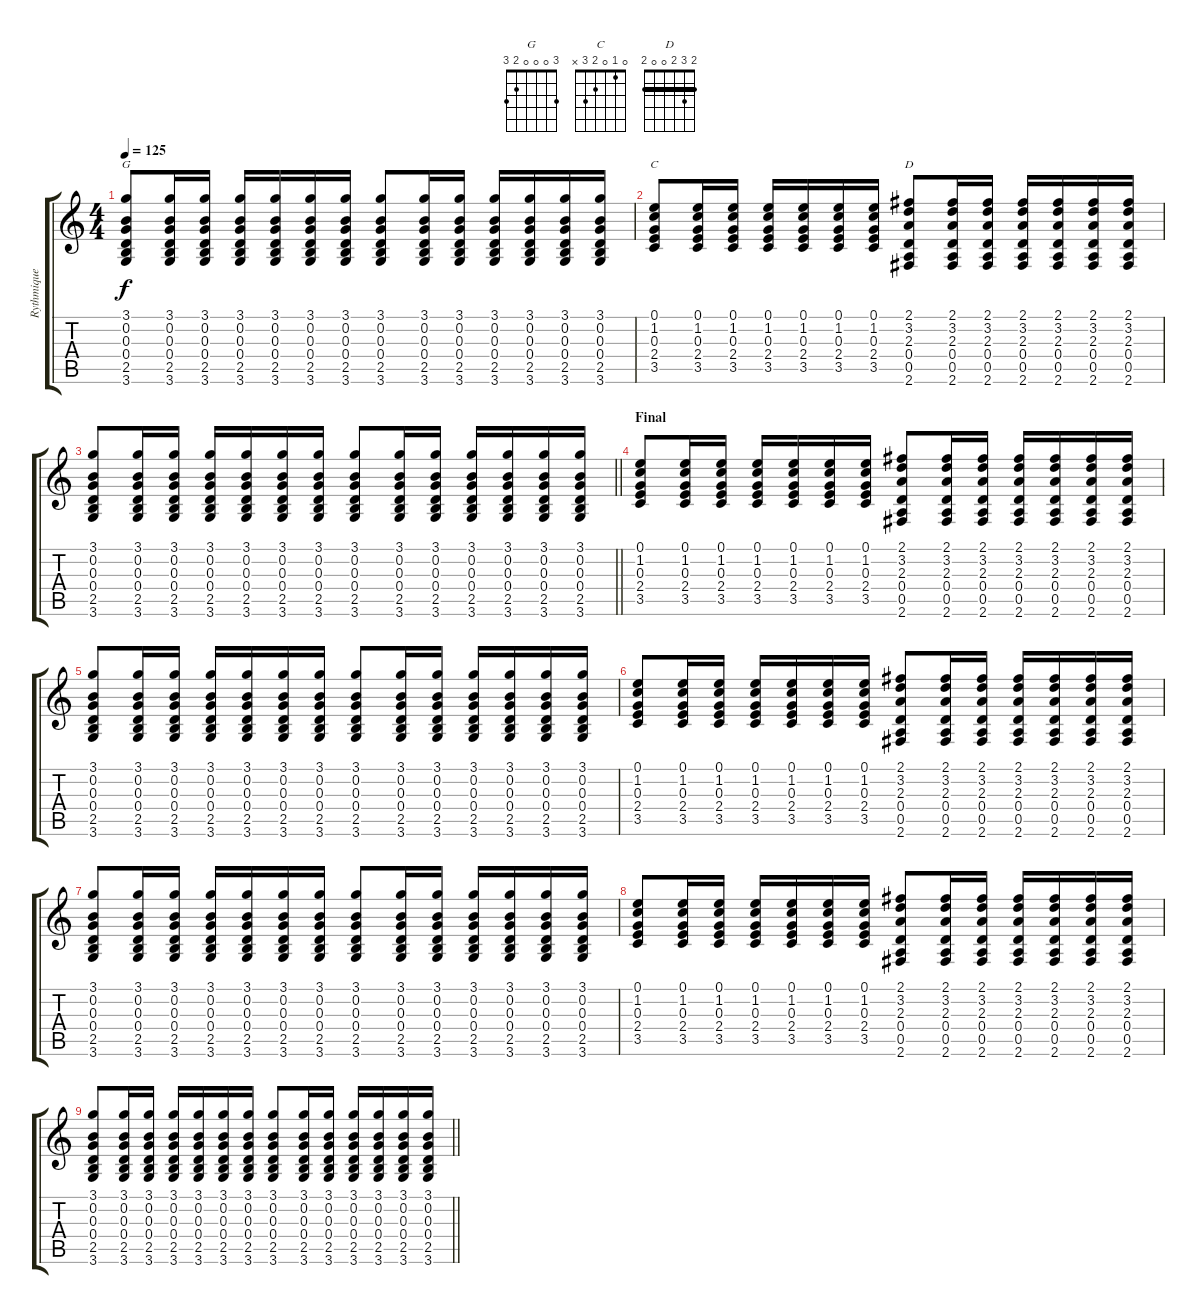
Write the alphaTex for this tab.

\track ("Rythmique" "Rythmique") {instrument acousticguitarsteel}
\staff {score tabs}
\tuning (E4 B3 G3 D3 A2 E2) {hide}
\chord ("G" 3 0 0 0 2 3)
\chord ("C" 0 1 0 2 3 x)
\chord ("D" 2 3 2 0 0 2) {barre 2}
\ts (4 4)
\tempo 125
\clef g2
\ks c
(3.1 0.2 0.3 0.4 2.5 3.6).8{ch "G" dy f} (3.1 0.2 0.3 0.4 2.5 3.6).16 (3.1 0.2 0.3 0.4 2.5 3.6).16 (3.1 0.2 0.3 0.4 2.5 3.6).16 (3.1 0.2 0.3 0.4 2.5 3.6).16 (3.1 0.2 0.3 0.4 2.5 3.6).16 (3.1 0.2 0.3 0.4 2.5 3.6).16 (3.1 0.2 0.3 0.4 2.5 3.6).8 (3.1 0.2 0.3 0.4 2.5 3.6).16 (3.1 0.2 0.3 0.4 2.5 3.6).16 (3.1 0.2 0.3 0.4 2.5 3.6).16 (3.1 0.2 0.3 0.4 2.5 3.6).16 (3.1 0.2 0.3 0.4 2.5 3.6).16 (3.1 0.2 0.3 0.4 2.5 3.6).16 |
(0.1 1.2 0.3 2.4 3.5).8{ch "C"} (0.1 1.2 0.3 2.4 3.5).16 (0.1 1.2 0.3 2.4 3.5).16 (0.1 1.2 0.3 2.4 3.5).16 (0.1 1.2 0.3 2.4 3.5).16 (0.1 1.2 0.3 2.4 3.5).16 (0.1 1.2 0.3 2.4 3.5).16 (2.1 3.2 2.3 0.4 0.5 2.6).8{ch "D"} (2.1 3.2 2.3 0.4 0.5 2.6).16 (2.1 3.2 2.3 0.4 0.5 2.6).16 (2.1 3.2 2.3 0.4 0.5 2.6).16 (2.1 3.2 2.3 0.4 0.5 2.6).16 (2.1 3.2 2.3 0.4 0.5 2.6).16 (2.1 3.2 2.3 0.4 0.5 2.6).16 |
\barLineRight lightlight
(3.1 0.2 0.3 0.4 2.5 3.6).8 (3.1 0.2 0.3 0.4 2.5 3.6).16 (3.1 0.2 0.3 0.4 2.5 3.6).16 (3.1 0.2 0.3 0.4 2.5 3.6).16 (3.1 0.2 0.3 0.4 2.5 3.6).16 (3.1 0.2 0.3 0.4 2.5 3.6).16 (3.1 0.2 0.3 0.4 2.5 3.6).16 (3.1 0.2 0.3 0.4 2.5 3.6).8 (3.1 0.2 0.3 0.4 2.5 3.6).16 (3.1 0.2 0.3 0.4 2.5 3.6).16 (3.1 0.2 0.3 0.4 2.5 3.6).16 (3.1 0.2 0.3 0.4 2.5 3.6).16 (3.1 0.2 0.3 0.4 2.5 3.6).16 (3.1 0.2 0.3 0.4 2.5 3.6).16 |
\section ("" "Final")
(0.1 1.2 0.3 2.4 3.5).8 (0.1 1.2 0.3 2.4 3.5).16 (0.1 1.2 0.3 2.4 3.5).16 (0.1 1.2 0.3 2.4 3.5).16 (0.1 1.2 0.3 2.4 3.5).16 (0.1 1.2 0.3 2.4 3.5).16 (0.1 1.2 0.3 2.4 3.5).16 (2.1 3.2 2.3 0.4 0.5 2.6).8 (2.1 3.2 2.3 0.4 0.5 2.6).16 (2.1 3.2 2.3 0.4 0.5 2.6).16 (2.1 3.2 2.3 0.4 0.5 2.6).16 (2.1 3.2 2.3 0.4 0.5 2.6).16 (2.1 3.2 2.3 0.4 0.5 2.6).16 (2.1 3.2 2.3 0.4 0.5 2.6).16 |
(3.1 0.2 0.3 0.4 2.5 3.6).8 (3.1 0.2 0.3 0.4 2.5 3.6).16 (3.1 0.2 0.3 0.4 2.5 3.6).16 (3.1 0.2 0.3 0.4 2.5 3.6).16 (3.1 0.2 0.3 0.4 2.5 3.6).16 (3.1 0.2 0.3 0.4 2.5 3.6).16 (3.1 0.2 0.3 0.4 2.5 3.6).16 (3.1 0.2 0.3 0.4 2.5 3.6).8 (3.1 0.2 0.3 0.4 2.5 3.6).16 (3.1 0.2 0.3 0.4 2.5 3.6).16 (3.1 0.2 0.3 0.4 2.5 3.6).16 (3.1 0.2 0.3 0.4 2.5 3.6).16 (3.1 0.2 0.3 0.4 2.5 3.6).16 (3.1 0.2 0.3 0.4 2.5 3.6).16 |
(0.1 1.2 0.3 2.4 3.5).8 (0.1 1.2 0.3 2.4 3.5).16 (0.1 1.2 0.3 2.4 3.5).16 (0.1 1.2 0.3 2.4 3.5).16 (0.1 1.2 0.3 2.4 3.5).16 (0.1 1.2 0.3 2.4 3.5).16 (0.1 1.2 0.3 2.4 3.5).16 (2.1 3.2 2.3 0.4 0.5 2.6).8 (2.1 3.2 2.3 0.4 0.5 2.6).16 (2.1 3.2 2.3 0.4 0.5 2.6).16 (2.1 3.2 2.3 0.4 0.5 2.6).16 (2.1 3.2 2.3 0.4 0.5 2.6).16 (2.1 3.2 2.3 0.4 0.5 2.6).16 (2.1 3.2 2.3 0.4 0.5 2.6).16 |
(3.1 0.2 0.3 0.4 2.5 3.6).8 (3.1 0.2 0.3 0.4 2.5 3.6).16 (3.1 0.2 0.3 0.4 2.5 3.6).16 (3.1 0.2 0.3 0.4 2.5 3.6).16 (3.1 0.2 0.3 0.4 2.5 3.6).16 (3.1 0.2 0.3 0.4 2.5 3.6).16 (3.1 0.2 0.3 0.4 2.5 3.6).16 (3.1 0.2 0.3 0.4 2.5 3.6).8 (3.1 0.2 0.3 0.4 2.5 3.6).16 (3.1 0.2 0.3 0.4 2.5 3.6).16 (3.1 0.2 0.3 0.4 2.5 3.6).16 (3.1 0.2 0.3 0.4 2.5 3.6).16 (3.1 0.2 0.3 0.4 2.5 3.6).16 (3.1 0.2 0.3 0.4 2.5 3.6).16 |
(0.1 1.2 0.3 2.4 3.5).8 (0.1 1.2 0.3 2.4 3.5).16 (0.1 1.2 0.3 2.4 3.5).16 (0.1 1.2 0.3 2.4 3.5).16 (0.1 1.2 0.3 2.4 3.5).16 (0.1 1.2 0.3 2.4 3.5).16 (0.1 1.2 0.3 2.4 3.5).16 (2.1 3.2 2.3 0.4 0.5 2.6).8 (2.1 3.2 2.3 0.4 0.5 2.6).16 (2.1 3.2 2.3 0.4 0.5 2.6).16 (2.1 3.2 2.3 0.4 0.5 2.6).16 (2.1 3.2 2.3 0.4 0.5 2.6).16 (2.1 3.2 2.3 0.4 0.5 2.6).16 (2.1 3.2 2.3 0.4 0.5 2.6).16 |
\barLineRight lightlight
(3.1 0.2 0.3 0.4 2.5 3.6).8 (3.1 0.2 0.3 0.4 2.5 3.6).16 (3.1 0.2 0.3 0.4 2.5 3.6).16 (3.1 0.2 0.3 0.4 2.5 3.6).16 (3.1 0.2 0.3 0.4 2.5 3.6).16 (3.1 0.2 0.3 0.4 2.5 3.6).16 (3.1 0.2 0.3 0.4 2.5 3.6).16 (3.1 0.2 0.3 0.4 2.5 3.6).8 (3.1 0.2 0.3 0.4 2.5 3.6).16 (3.1 0.2 0.3 0.4 2.5 3.6).16 (3.1 0.2 0.3 0.4 2.5 3.6).16 (3.1 0.2 0.3 0.4 2.5 3.6).16 (3.1 0.2 0.3 0.4 2.5 3.6).16 (3.1 0.2 0.3 0.4 2.5 3.6).16
